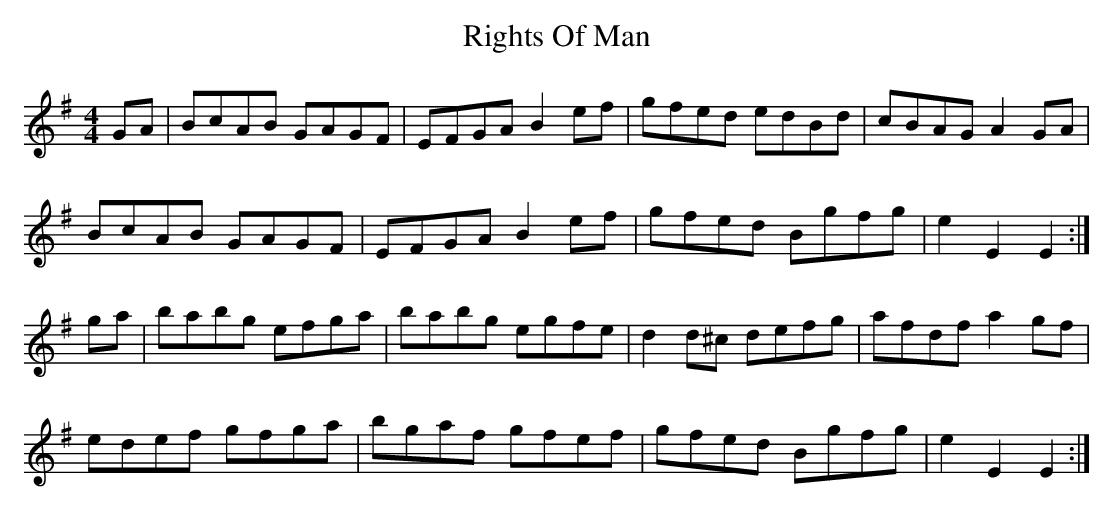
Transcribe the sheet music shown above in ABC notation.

X:1
T: Rights Of Man
M: 4/4
L: 1/8
K: Emin
GA|BcAB GAGF|EFGA B2ef|gfed edBd|cBAG A2GA|
BcAB GAGF|EFGA B2ef|gfed Bgfg|e2 E2 E2:|
ga|babg efga|babg egfe|d2d^c defg|afdf a2gf|
edef gfga|bgaf gfef|gfed Bgfg|e2 E2 E2:|
